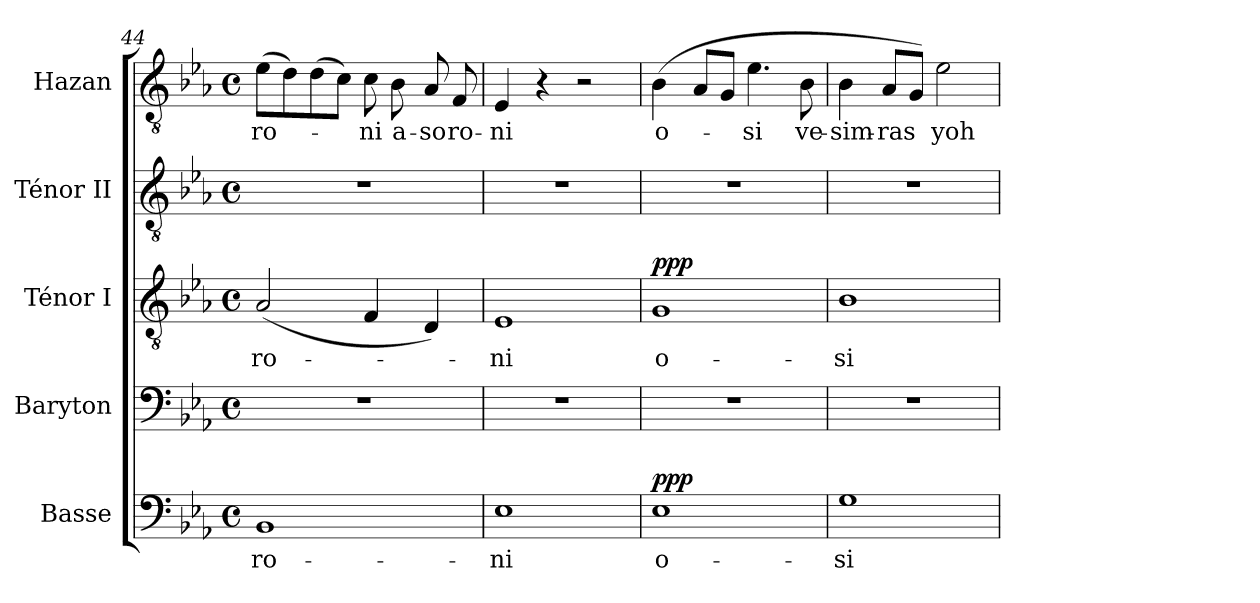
**kern	**text	**dynam	**kern	**kern	**text	**dynam	**kern	**kern	**text
*part5	*part5	*part5	*part4	*part3	*part3	*part3	*part2	*part1	*part1
*staff5	*staff5	*staff5	*staff4	*staff3	*staff3	*staff3	*staff2	*staff1	*staff1
*I"Basse	*	*	*I"Baryton	*I"Ténor I	*	*	*I"Ténor II	*I"Hazan	*
*I'B.	*	*	*I'Bar.	*I'T. I	*	*	*I'T. II	*I'H.	*
*clefF4	*	*	*clefF4	*clefGv2	*	*	*clefGv2	*clefGv2	*
*	*	*	*	*ITrd7c12	*	*	*ITrd7c12	*ITrd7c12	*
*k[b-e-a-]	*	*	*k[b-e-a-]	*k[b-e-a-]	*	*	*k[b-e-a-]	*k[b-e-a-]	*
*E-:	*	*	*E-:	*E-:	*	*	*E-:	*E-:	*
*M4/4	*	*	*M4/4	*M4/4	*	*	*M4/4	*M4/4	*
*met(c)	*	*	*met(c)	*met(c)	*	*	*met(c)	*met(c)	*
=44	=44	=44	=44	=44	=44	=44	=44	=44	=44
!	!LO:LY:b:color=#000000	!	!	!	!	!	!	!	!
!	!	!	!	!	!LO:LY:b:color=#000000	!	!	!	!
!	!	!	!	!	!	!	!	!	!LO:LY:b:color=#000000
1BB-i	-ro-	.	1r	(2AA-i/	-ro-	.	1r	(8E-i\L	-ro-
.	.	.	.	.	.	.	.	8Di\)	.
.	.	.	.	.	.	.	.	(8Di\	.
.	.	.	.	.	.	.	.	8Ci\J)	.
!	!	!	!	!	!	!	!	!	!LO:LY:b:color=#000000
.	.	.	.	4FFi/	.	.	.	8Ci\	-ni
!	!	!	!	!	!	!	!	!	!LO:LY:b:color=#000000
.	.	.	.	.	.	.	.	8BB-i\	a-
!	!	!	!	!	!	!	!	!	!LO:LY:b:color=#000000
.	.	.	.	4DDi/)	.	.	.	8AA-i/	-so
!	!	!	!	!	!	!	!	!	!LO:LY:b:color=#000000
.	.	.	.	.	.	.	.	8FFi/	ro-
=45	=45	=45	=45	=45	=45	=45	=45	=45	=45
!	!LO:LY:b:color=#000000	!	!	!	!	!	!	!	!
!	!	!	!	!	!LO:LY:b:color=#000000	!	!	!	!
!	!	!	!	!	!	!	!	!	!LO:LY:b:color=#000000
1E-i	-ni	.	1r	1EE-i	-ni	.	1r	4EE-i/	-ni
.	.	.	.	.	.	.	.	4r	.
.	.	.	.	.	.	.	.	2r	.
=46	=46	=46	=46	=46	=46	=46	=46	=46	=46
!	!LO:LY:b:color=#000000	!	!	!	!	!	!	!	!
!	!	!	!	!	!LO:LY:b:color=#000000	!	!	!	!
!	!	!	!	!	!	!	!	!	!LO:LY:b:color=#000000
1E-i	o-	ppp	1r	1GGi	o-	ppp	1r	(4BB-i\	o-
.	.	.	.	.	.	.	.	8AA-i/L	.
.	.	.	.	.	.	.	.	8GGi/J	.
!	!	!	!	!	!	!	!	!	!LO:LY:b:color=#000000
.	.	.	.	.	.	.	.	4.E-i\	-si
!	!	!	!	!	!	!	!	!	!LO:LY:b:color=#000000
.	.	.	.	.	.	.	.	8BB-i\	ve-
=47	=47	=47	=47	=47	=47	=47	=47	=47	=47
!	!LO:LY:b:color=#000000	!	!	!	!	!	!	!	!
!	!	!	!	!	!LO:LY:b:color=#000000	!	!	!	!
!	!	!	!	!	!	!	!	!	!LO:LY:b:color=#000000
1Gi	-si	.	1r	1BB-i	-si	.	1r	4BB-i\	-sim-
!	!	!	!	!	!	!	!	!	!LO:LY:b:color=#000000
.	.	.	.	.	.	.	.	8AA-i/L	-ras
.	.	.	.	.	.	.	.	8GGi/J)	.
!	!	!	!	!	!	!	!	!	!LO:LY:b:color=#000000
.	.	.	.	.	.	.	.	2E-i\	yoh
=	=	=	=	=	=	=	=	=	=
*-	*-	*-	*-	*-	*-	*-	*-	*-	*-
